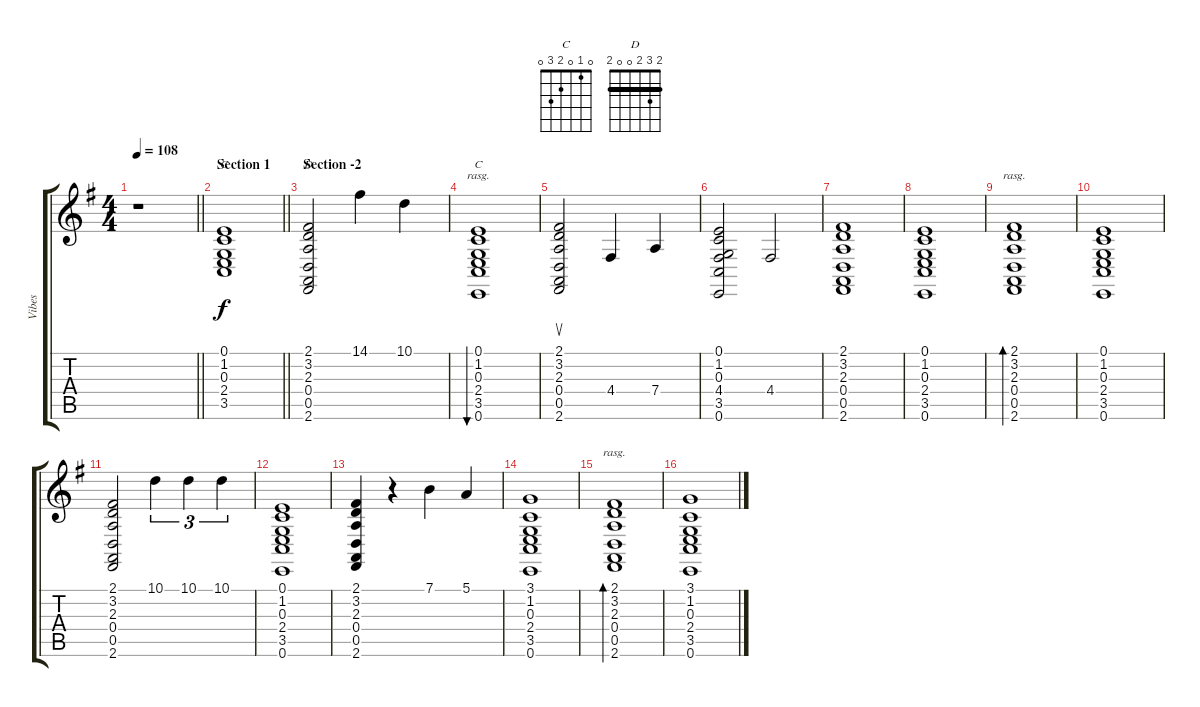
\track ("Vibes" "Vibes") {instrument vibraphone}
\staff {score tabs}
\tuning (E4 B3 G3 D3 A2 E2) {hide}
\chord ("C" 0 1 0 2 3 x)
\chord ("D" 2 3 2 0 0 2) {barre 2}
\chord ("C" 0 1 0 2 3 0)
\ts (4 4)
\tempo 108
\clef g2
\barLineRight lightlight
\ks g
r.1{dy f instrument vibraphone} |
\section ("" "Section 1")
\barLineRight lightlight
(0.1 1.2 0.3 2.4 3.5).1{ch "C"} |
\section ("" "Section -2")
(2.1 3.2 2.3 0.4 0.5 2.6).2{ch "D"} 14.1.4 10.1.4 |
(0.1 1.2 0.3 2.4 3.5 0.6).1{bu 240 ch "C" rasg ii} |
(2.1 3.2 2.3 0.4 0.5 2.6).2{su} 4.4.4 7.4.4 |
(0.1 1.2 0.3 4.4 3.5 0.6).2 4.4.2 |
(2.1 3.2 2.3 0.4 0.5 2.6).1 |
(0.1 1.2 0.3 2.4 3.5 0.6).1 |
(2.1 3.2 2.3 0.4 0.5 2.6).1{bd 120 rasg ii} |
(0.1 1.2 0.3 2.4 3.5 0.6).1 |
(2.1 3.2 2.3 0.4 0.5 2.6).2 10.1.4{tu (3 2)} 10.1.4{tu (3 2)} 10.1.4{tu (3 2)} |
(0.1 1.2 0.3 2.4 3.5 0.6).1 |
(2.1 3.2 2.3 0.4 0.5 2.6).4 r.4 7.1.4 5.1.4 |
(3.1 1.2 0.3 2.4 3.5 0.6).1 |
(2.1 3.2 2.3 0.4 0.5 2.6).1{bd 120 rasg ii} |
(3.1 1.2 0.3 2.4 3.5 0.6).1
